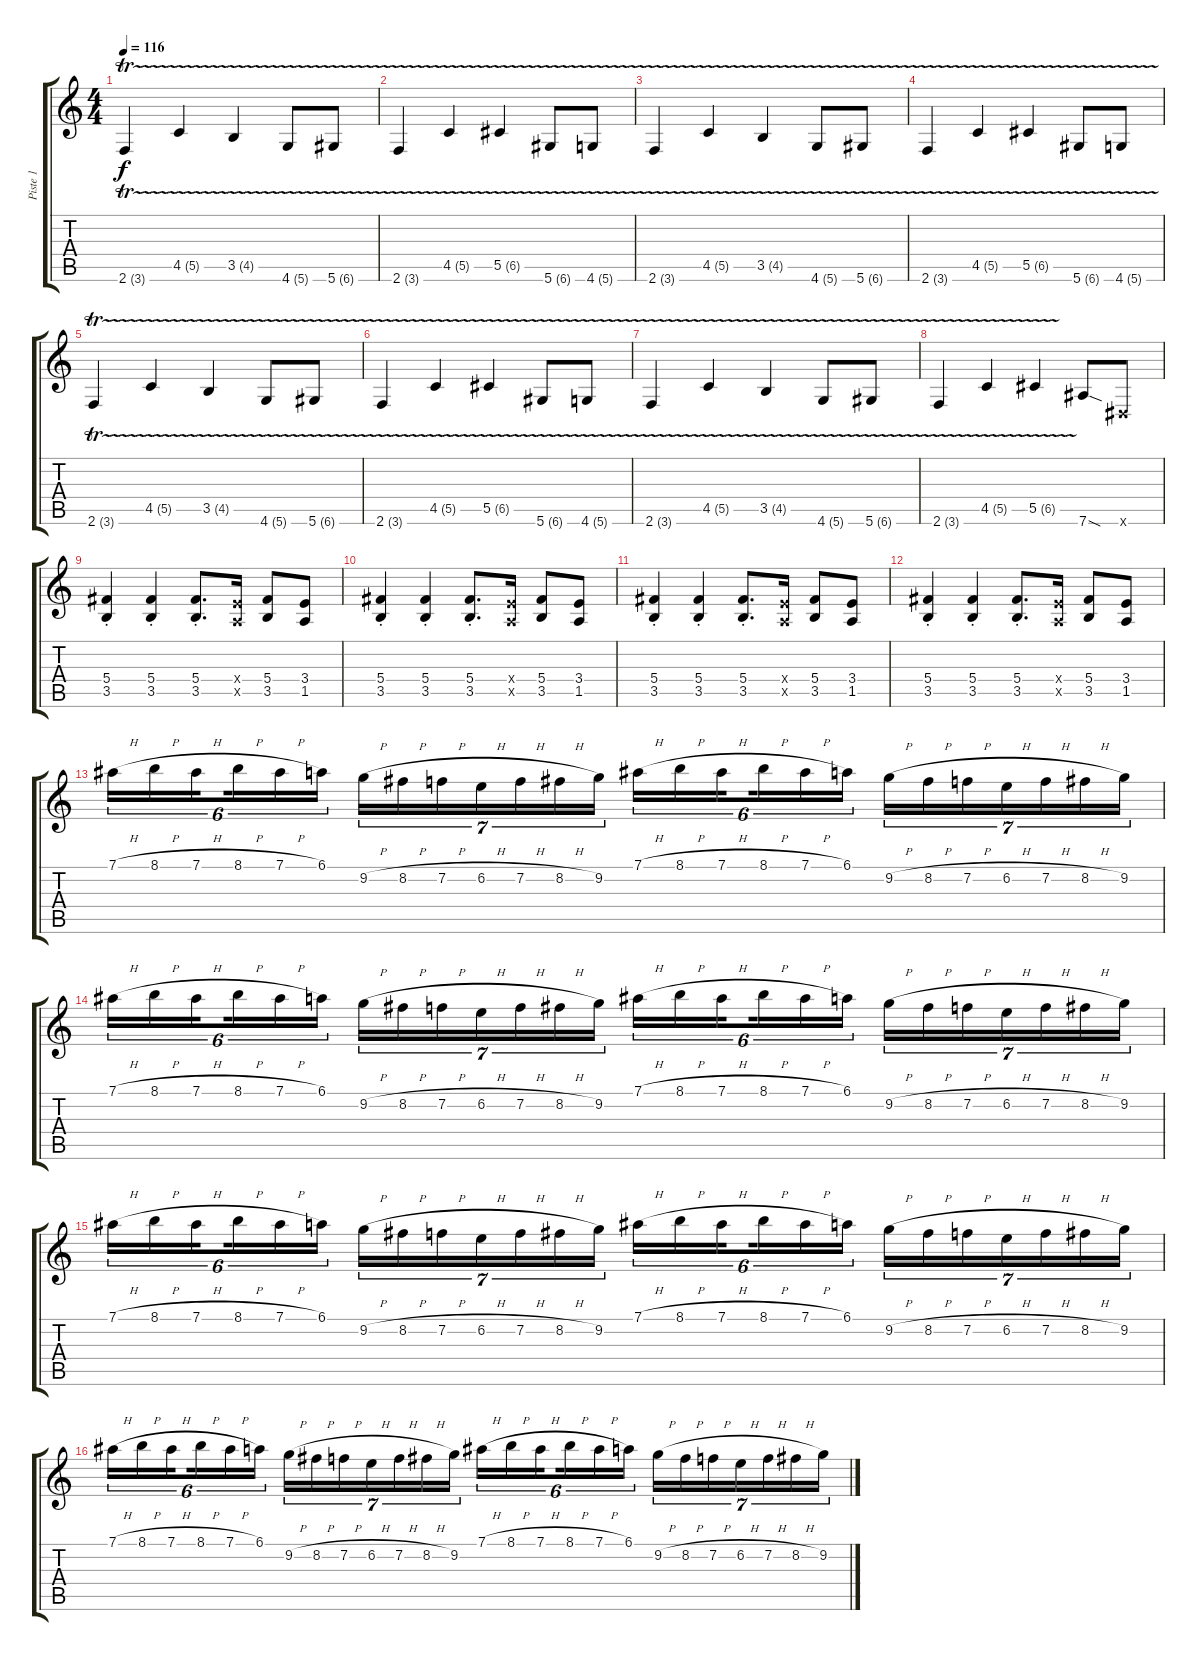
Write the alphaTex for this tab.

\track ("Piste 1" "Piste 1") {instrument distortionguitar}
\staff {score tabs}
\tuning (Eb4 Bb3 Gb3 Db3 Ab2 Eb2) {hide}
\ts (4 4)
\tempo 116
\clef g2
\ks c
2.6{tr (3 32)}.4{dy f} 4.5{tr (5 32)}.4 3.5{tr (4 32)}.4 4.6{tr (5 32)}.8 5.6{tr (6 32)}.8 |
2.6{tr (3 32)}.4 4.5{tr (5 32)}.4 5.5{tr (6 32)}.4 5.6{tr (6 32)}.8 4.6{tr (5 32)}.8 |
2.6{tr (3 32)}.4 4.5{tr (5 32)}.4 3.5{tr (4 32)}.4 4.6{tr (5 32)}.8 5.6{tr (6 32)}.8 |
2.6{tr (3 32)}.4 4.5{tr (5 32)}.4 5.5{tr (6 32)}.4 5.6{tr (6 32)}.8 4.6{tr (5 32)}.8 |
2.6{tr (3 32)}.4 4.5{tr (5 32)}.4 3.5{tr (4 32)}.4 4.6{tr (5 32)}.8 5.6{tr (6 32)}.8 |
2.6{tr (3 32)}.4 4.5{tr (5 32)}.4 5.5{tr (6 32)}.4 5.6{tr (6 32)}.8 4.6{tr (5 32)}.8 |
2.6{tr (3 32)}.4 4.5{tr (5 32)}.4 3.5{tr (4 32)}.4 4.6{tr (5 32)}.8 5.6{tr (6 32)}.8 |
2.6{tr (3 32)}.4 4.5{tr (5 32)}.4 5.5{tr (6 32)}.4 7.6{sod}.8 0.6{x}.8 |
(5.4{st} 3.5{st}).4 (5.4{st} 3.5{st}).4 (5.4{st} 3.5{st}).8{d} (3.4{x} 1.5{x}).16 (5.4 3.5).8 (3.4 1.5).8 |
(5.4{st} 3.5{st}).4 (5.4{st} 3.5{st}).4 (5.4{st} 3.5{st}).8{d} (3.4{x} 1.5{x}).16 (5.4 3.5).8 (3.4 1.5).8 |
(5.4{st} 3.5{st}).4 (5.4{st} 3.5{st}).4 (5.4{st} 3.5{st}).8{d} (3.4{x} 1.5{x}).16 (5.4 3.5).8 (3.4 1.5).8 |
(5.4{st} 3.5{st}).4 (5.4{st} 3.5{st}).4 (5.4{st} 3.5{st}).8{d} (3.4{x} 1.5{x}).16 (5.4 3.5).8 (3.4 1.5).8 |
7.1{h}.16{tu (6 4) balance 8} 8.1{h}.16{tu (6 4)} 7.1{h}.16{tu (6 4) beam splitsecondary} 8.1{h}.16{tu (6 4)} 7.1{h}.16{tu (6 4)} 6.1.16{tu (6 4)} 9.2{h}.16{tu (7 4)} 8.2{h}.16{tu (7 4)} 7.2{h}.16{tu (7 4)} 6.2{h}.16{tu (7 4)} 7.2{h}.16{tu (7 4)} 8.2{h}.16{tu (7 4)} 9.2.16{tu (7 4)} 7.1{h}.16{tu (6 4)} 8.1{h}.16{tu (6 4)} 7.1{h}.16{tu (6 4) beam splitsecondary} 8.1{h}.16{tu (6 4)} 7.1{h}.16{tu (6 4)} 6.1.16{tu (6 4)} 9.2{h}.16{tu (7 4)} 8.2{h}.16{tu (7 4)} 7.2{h}.16{tu (7 4)} 6.2{h}.16{tu (7 4)} 7.2{h}.16{tu (7 4)} 8.2{h}.16{tu (7 4)} 9.2.16{tu (7 4)} |
7.1{h}.16{tu (6 4)} 8.1{h}.16{tu (6 4)} 7.1{h}.16{tu (6 4) beam splitsecondary} 8.1{h}.16{tu (6 4)} 7.1{h}.16{tu (6 4)} 6.1.16{tu (6 4)} 9.2{h}.16{tu (7 4)} 8.2{h}.16{tu (7 4)} 7.2{h}.16{tu (7 4)} 6.2{h}.16{tu (7 4)} 7.2{h}.16{tu (7 4)} 8.2{h}.16{tu (7 4)} 9.2.16{tu (7 4)} 7.1{h}.16{tu (6 4)} 8.1{h}.16{tu (6 4)} 7.1{h}.16{tu (6 4) beam splitsecondary} 8.1{h}.16{tu (6 4)} 7.1{h}.16{tu (6 4)} 6.1.16{tu (6 4)} 9.2{h}.16{tu (7 4)} 8.2{h}.16{tu (7 4)} 7.2{h}.16{tu (7 4)} 6.2{h}.16{tu (7 4)} 7.2{h}.16{tu (7 4)} 8.2{h}.16{tu (7 4)} 9.2.16{tu (7 4)} |
7.1{h}.16{tu (6 4)} 8.1{h}.16{tu (6 4)} 7.1{h}.16{tu (6 4) beam splitsecondary} 8.1{h}.16{tu (6 4)} 7.1{h}.16{tu (6 4)} 6.1.16{tu (6 4)} 9.2{h}.16{tu (7 4)} 8.2{h}.16{tu (7 4)} 7.2{h}.16{tu (7 4)} 6.2{h}.16{tu (7 4)} 7.2{h}.16{tu (7 4)} 8.2{h}.16{tu (7 4)} 9.2.16{tu (7 4)} 7.1{h}.16{tu (6 4)} 8.1{h}.16{tu (6 4)} 7.1{h}.16{tu (6 4) beam splitsecondary} 8.1{h}.16{tu (6 4)} 7.1{h}.16{tu (6 4)} 6.1.16{tu (6 4)} 9.2{h}.16{tu (7 4)} 8.2{h}.16{tu (7 4)} 7.2{h}.16{tu (7 4)} 6.2{h}.16{tu (7 4)} 7.2{h}.16{tu (7 4)} 8.2{h}.16{tu (7 4)} 9.2.16{tu (7 4)} |
7.1{h}.16{tu (6 4)} 8.1{h}.16{tu (6 4)} 7.1{h}.16{tu (6 4) beam splitsecondary} 8.1{h}.16{tu (6 4)} 7.1{h}.16{tu (6 4)} 6.1.16{tu (6 4)} 9.2{h}.16{tu (7 4)} 8.2{h}.16{tu (7 4)} 7.2{h}.16{tu (7 4)} 6.2{h}.16{tu (7 4)} 7.2{h}.16{tu (7 4)} 8.2{h}.16{tu (7 4)} 9.2.16{tu (7 4)} 7.1{h}.16{tu (6 4)} 8.1{h}.16{tu (6 4)} 7.1{h}.16{tu (6 4) beam splitsecondary} 8.1{h}.16{tu (6 4)} 7.1{h}.16{tu (6 4)} 6.1.16{tu (6 4)} 9.2{h}.16{tu (7 4)} 8.2{h}.16{tu (7 4)} 7.2{h}.16{tu (7 4)} 6.2{h}.16{tu (7 4)} 7.2{h}.16{tu (7 4)} 8.2{h}.16{tu (7 4)} 9.2.16{tu (7 4)}
